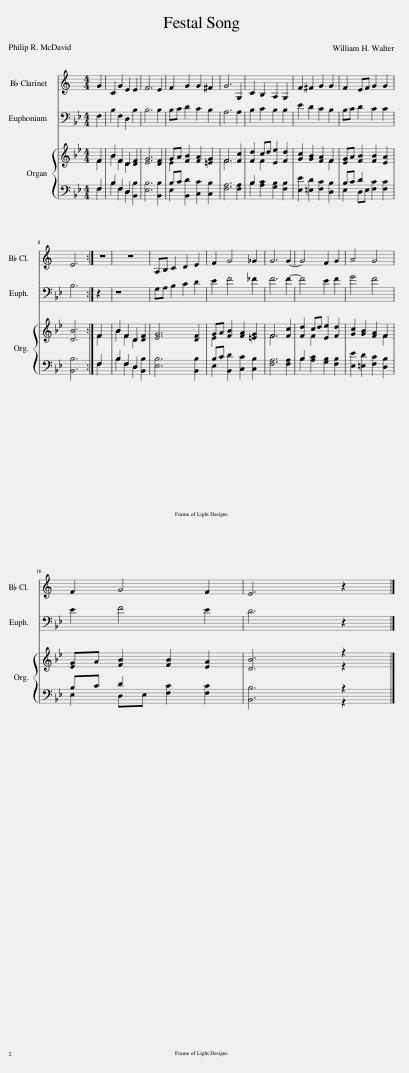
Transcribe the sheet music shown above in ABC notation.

X:1
%%score 1 2 { ( 3 4 ) | ( 5 6 ) }
L:1/8
M:4/4
I:linebreak $
K:Bb
V:1 treble transpose=-2
V:2 bass
V:3 treble
V:4 treble
V:5 bass
V:6 bass
V:1
[K:C] G2 | C2 G2 E2 E2 | F6 E2 | F2 G2 G2 ^F2 | G6 G,2 | %5
 C2 B,2 A,2 G,2 | F2 ^F2 G2 G2 | F2 EF G2 G2 |$ E6 :| z2 | %10
 z8 | A,B, C2 D2 E2 | F2 G4 _G2 | G6 G2- | G4 F2 G2 | %15
 A4 G4 |$ F2 G4 F2 | E6 z2 |] %18
V:2
 F,2 | B,2 F,2 D,2 B,2 | B,6 B,2 | B,C D2 C2 B,2 | A,6 A,2 | %5
 B,2 C2 B,2 B,2 | E2 D2 C2 B,2 | B,C D2 C2 C2 |$ B,6 :| z2 | %10
 z8 | G,A, B,2 C2 D2 | E2 F4 _F2 | F6 F2- | F4 E2 F2 | %15
 G4 F4 |$ E2 F4 E2 | D6 z2 |] %18
V:3
 F2 | B2 F2 D2 [DF]2 | [EG]6 [DF]2 | GA [FB]2 [FA]2 [=EG]2 | F6 [Fc]2 | %5
 [Fd]2 cd [Ee]2 [Fd]2 | [Gc]2 [GB]2 [FA]2 F2 | [EG]A [FB]2 [FB]2 [EA]2 |$ [DB]6 :| F2 | %10
 B2 F2 D2 [DF]2 | [EG]6 [DF]2 | GA [FB]2 [FA]2 [=EG]2 | F6 [Fc]2 | [Fd]2 cd [Ee]2 [Fd]2 | %15
 [Gc]2 [GB]2 [FA]2 F2 |$ [EG]A [FB]2 [FB]2 [EA]2 | [DB]6 z2 |] %18
V:4
 F2 | B2 F2 D2 x2 | x8 | E2 x6 | F6 x2 | %5
 x2 F2 x4 | x6 F2 | x8 |$ x6 :| F2 | %10
 B2 F2 D2 x2 | x8 | E2 x6 | F6 x2 | x2 F2 x4 | %15
 x6 F2 |$ x8 | x6 z2 |] %18
V:5
 F,2 | B,2 F,2 D,2 [B,,B,]2 | [E,B,]6 [B,,B,]2 | B,C [B,,D]2 [C,C]2 [C,B,]2 | [F,A,]6 [F,A,]2 | %5
 B,2 [A,C]2 [G,B,]2 [F,B,]2 | [E,E]2 [=E,D]2 [F,C]2 [D,B,]2 | B,C D2 [F,C]2 [F,C]2 |$ [B,,B,]6 :| F,2 | %10
 B,2 F,2 D,2 [B,,B,]2 | [E,B,]6 [B,,B,]2 | B,C [B,,D]2 [C,C]2 [C,B,]2 | [F,A,]6 [F,A,]2 | B,2 [A,C]2 [G,B,]2 [F,B,]2 | %15
 [E,E]2 [=E,D]2 [F,C]2 [D,B,]2 |$ B,C D2 [F,C]2 [F,C]2 | [B,,B,]6 z2 |] %18
V:6
 F,2 | B,2 F,2 D,2 x2 | x8 | E,2 x6 | x8 | %5
 B,2 x6 | x8 | E,2 D,E, x4 |$ x6 :| F,2 | %10
 B,2 F,2 D,2 x2 | x8 | E,2 x6 | x8 | B,2 x6 | %15
 x8 |$ E,2 D,E, x4 | x6 z2 |] %18
